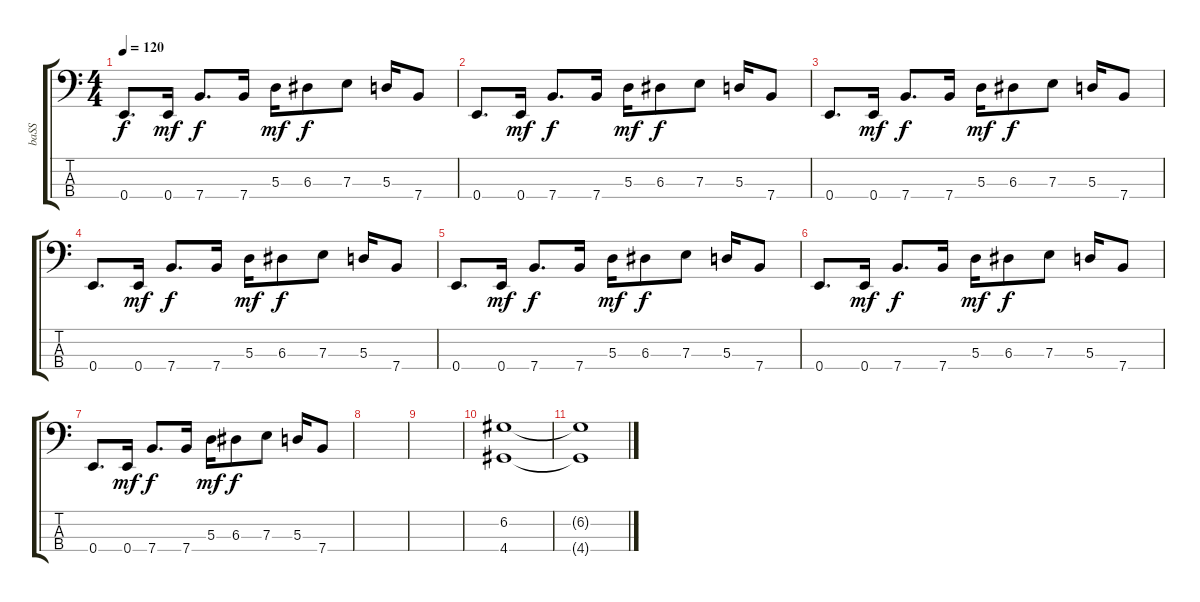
\track ("baSS" "baSS") {instrument electricbasspick}
\staff {score tabs}
\tuning (G2 D2 A1 E1) {hide}
\ts (4 4)
\tempo 120
\clef f4
\ks c
0.4.8{d dy f} 0.4.16{dy mf} 7.4.8{d dy f} 7.4.16 5.3.16{dy mf} 6.3.8{dy f} 7.3.8 5.3.16 7.4.8 |
0.4.8{d} 0.4.16{dy mf} 7.4.8{d dy f} 7.4.16 5.3.16{dy mf} 6.3.8{dy f} 7.3.8 5.3.16 7.4.8 |
0.4.8{d} 0.4.16{dy mf} 7.4.8{d dy f} 7.4.16 5.3.16{dy mf} 6.3.8{dy f} 7.3.8 5.3.16 7.4.8 |
0.4.8{d} 0.4.16{dy mf} 7.4.8{d dy f} 7.4.16 5.3.16{dy mf} 6.3.8{dy f} 7.3.8 5.3.16 7.4.8 |
0.4.8{d} 0.4.16{dy mf} 7.4.8{d dy f} 7.4.16 5.3.16{dy mf} 6.3.8{dy f} 7.3.8 5.3.16 7.4.8 |
0.4.8{d} 0.4.16{dy mf} 7.4.8{d dy f} 7.4.16 5.3.16{dy mf} 6.3.8{dy f} 7.3.8 5.3.16 7.4.8 |
0.4.8{d} 0.4.16{dy mf} 7.4.8{d dy f} 7.4.16 5.3.16{dy mf} 6.3.8{dy f} 7.3.8 5.3.16 7.4.8 |
|
|
(6.2 4.4).1 |
(6.2{t} 4.4{t}).1
